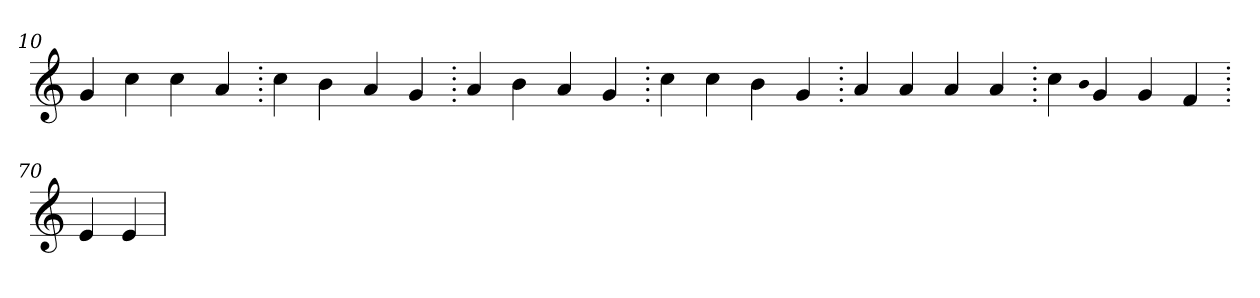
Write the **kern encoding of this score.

**kern
*part1
*staff1
*clefG2
=10.
4g
4cc
4cc
4a
=20.
4cc
4b
4a
4g
=30.
4a
4b
4a
4g
=40.
4cc
4cc
4b
4g
=50.
4a
4a
4a
4a
=60.
4cc
qqb
4g
4g
4f
=70.
4e
4e
=
*-
